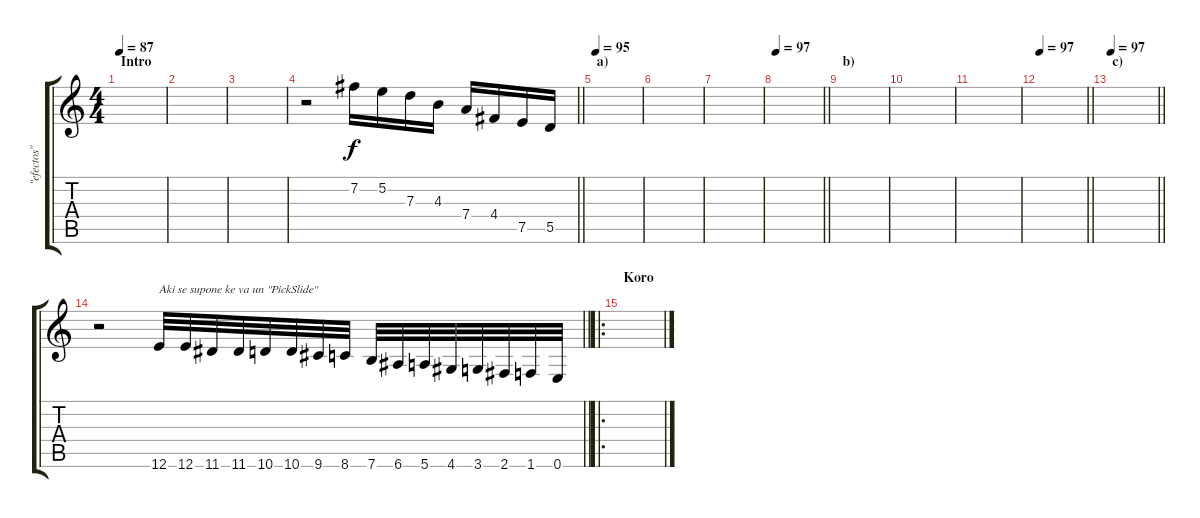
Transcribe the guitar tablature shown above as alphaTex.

\track ("\"efectos\"" "\"efectos\"") {instrument distortionguitar}
\staff {score tabs}
\tuning (E4 B3 G3 D3 A2 E2) {hide}
\ts (4 4)
\section ("" "Intro")
\tempo 87
\tempo 97
\tempo 87
\clef g2
\ks c
|
|
|
\barLineRight lightlight
r.2{instrument guitarharmonics} 7.2.16 5.2.16 7.3.16 4.3.16 7.4.16 4.4.16 7.5.16 5.5.16 |
\section ("" "a)")
\tempo 95
|
|
|
\tempo 97
\barLineRight lightlight
|
\section ("" "b)")
|
|
|
\tempo 97
\barLineRight lightlight
|
\section ("" "c)")
\tempo 97
\barLineRight lightlight
|
\section ("" "")
\barLineRight lightlight
r.2 12.6.32{txt "Aki se supone ke va un \"PickSlide\""} 12.6.32 11.6.32 11.6.32 10.6.32 10.6.32 9.6.32 8.6.32 7.6.32 6.6.32 5.6.32 4.6.32 3.6.32 2.6.32 1.6.32 0.6.32 |
\ro
\section ("" "Koro")
